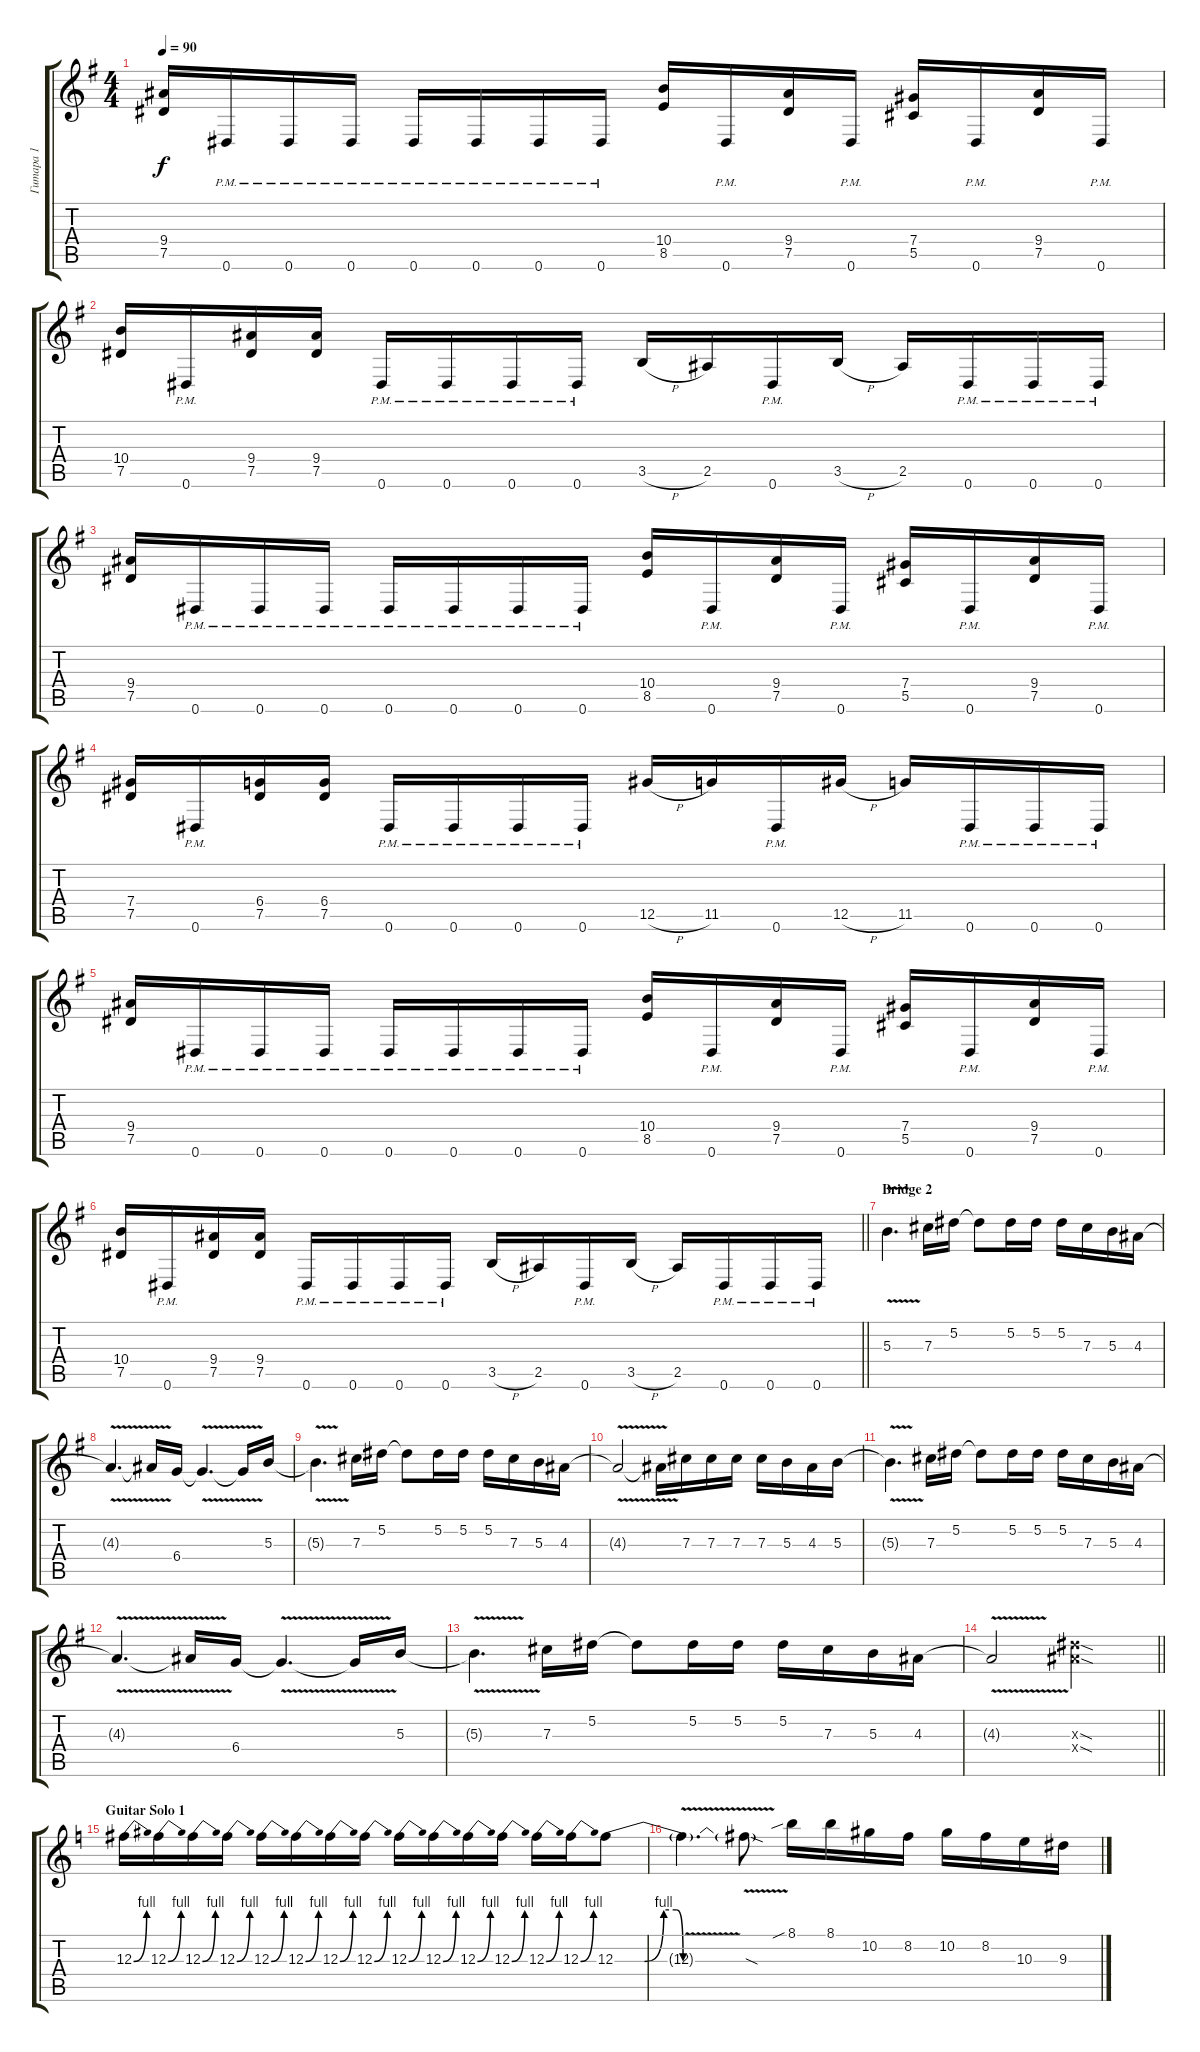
\track ("Гитара 1" "Гитара 1") {instrument distortionguitar}
\staff {score tabs}
\tuning (Eb4 Bb3 Gb3 Db3 Ab2 Eb2) {hide}
\ts (4 4)
\tempo 90
\clef g2
\ks eminor
(9.4 7.5).16{dy f} 0.6{pm}.16 0.6{pm}.16 0.6{pm}.16 0.6{pm}.16 0.6{pm}.16 0.6{pm}.16 0.6{pm}.16 (10.4 8.5).16 0.6{pm}.16 (9.4 7.5).16 0.6{pm}.16 (7.4 5.5).16 0.6{pm}.16 (9.4 7.5).16 0.6{pm}.16 |
(10.4 7.5).16 0.6{pm}.16 (9.4 7.5).16 (9.4 7.5).16 0.6{pm}.16 0.6{pm}.16 0.6{pm}.16 0.6{pm}.16 3.5{h}.16 2.5.16 0.6{pm}.16 3.5{h}.16 2.5.16 0.6{pm}.16 0.6{pm}.16 0.6{pm}.16 |
(9.4 7.5).16 0.6{pm}.16 0.6{pm}.16 0.6{pm}.16 0.6{pm}.16 0.6{pm}.16 0.6{pm}.16 0.6{pm}.16 (10.4 8.5).16 0.6{pm}.16 (9.4 7.5).16 0.6{pm}.16 (7.4 5.5).16 0.6{pm}.16 (9.4 7.5).16 0.6{pm}.16 |
(7.4 7.5).16 0.6{pm}.16 (6.4 7.5).16 (6.4 7.5).16 0.6{pm}.16 0.6{pm}.16 0.6{pm}.16 0.6{pm}.16 12.5{h}.16 11.5.16 0.6{pm}.16 12.5{h}.16 11.5.16 0.6{pm}.16 0.6{pm}.16 0.6{pm}.16 |
(9.4 7.5).16 0.6{pm}.16 0.6{pm}.16 0.6{pm}.16 0.6{pm}.16 0.6{pm}.16 0.6{pm}.16 0.6{pm}.16 (10.4 8.5).16 0.6{pm}.16 (9.4 7.5).16 0.6{pm}.16 (7.4 5.5).16 0.6{pm}.16 (9.4 7.5).16 0.6{pm}.16 |
\barLineRight lightlight
(10.4 7.5).16 0.6{pm}.16 (9.4 7.5).16 (9.4 7.5).16 0.6{pm}.16 0.6{pm}.16 0.6{pm}.16 0.6{pm}.16 3.5{h}.16 2.5.16 0.6{pm}.16 3.5{h}.16 2.5.16 0.6{pm}.16 0.6{pm}.16 0.6{pm}.16 |
\section ("" "Bridge 2")
5.3{v}.4{d} 7.3.16 5.2.16 5.2{t}.8 5.2.16 5.2.16 5.2.16 7.3.16 5.3.16 4.3.16 |
4.3{v t}.4{d} 4.3{t}.16 6.4.16 6.4{v t}.4{d} 6.4{t}.16 5.3.16 |
5.3{v t}.4{d} 7.3.16 5.2.16 5.2{t}.8 5.2.16 5.2.16 5.2.16 7.3.16 5.3.16 4.3.16 |
4.3{v t}.2 4.3{t}.16 7.3.16 7.3.16 7.3.16 7.3.16 5.3.16 4.3.16 5.3.16 |
5.3{v t}.4{d} 7.3.16 5.2.16 5.2{t}.8 5.2.16 5.2.16 5.2.16 7.3.16 5.3.16 4.3.16 |
4.3{v t}.4{d} 4.3{t}.16 6.4.16 6.4{v t}.4{d} 6.4{t}.16 5.3.16 |
5.3{v t}.4{d} 7.3.16 5.2.16 5.2{t}.8 5.2.16 5.2.16 5.2.16 7.3.16 5.3.16 4.3.16 |
\barLineRight lightlight
4.3{v t}.2 (9.3{sod x} 9.4{sod x}).2 |
\section ("" "Guitar Solo 1")
\ks aminor
12.3{be (bend 0 0 60 4)}.16{volume 9} 12.3{be (bend 0 0 60 4)}.16 12.3{be (bend 0 0 60 4)}.16 12.3{be (bend 0 0 60 4)}.16 12.3{be (bend 0 0 60 4)}.16 12.3{be (bend 0 0 60 4)}.16 12.3{be (bend 0 0 60 4)}.16 12.3{be (bend 0 0 60 4)}.16 12.3{be (bend 0 0 60 4)}.16 12.3{be (bend 0 0 60 4)}.16 12.3{be (bend 0 0 60 4)}.16 12.3{be (bend 0 0 60 4)}.16 12.3{be (bend 0 0 60 4)}.16 12.3{be (bend 0 0 60 4)}.16 12.3{be (custom 0 0 26 0 43 4 54 4 60 0)}.8 |
12.3{v t}.4{d} 12.3{sod t}.8 8.1{sib}.16 8.1.16 10.2.16 8.2.16 10.2.16 8.2.16 10.3.16 9.3.16
